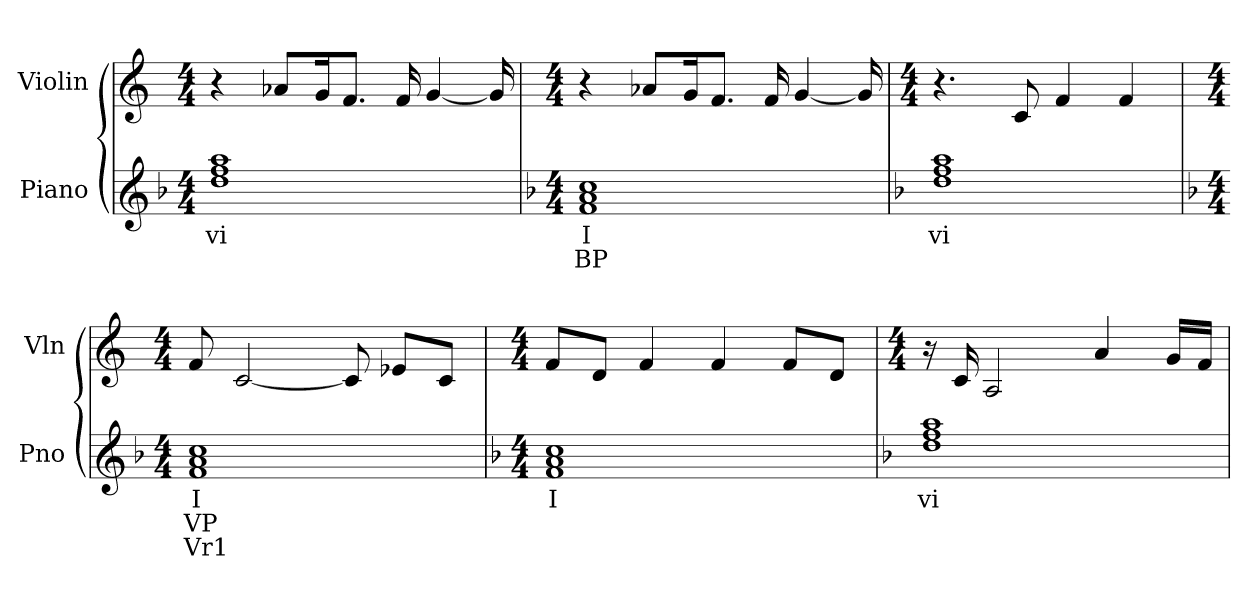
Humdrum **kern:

**kern	**text	**text	**text	**kern
*part2	*part2	*part2	*part2	*part1
*staff2	*staff2	*staff2	*staff2	*staff1
*I"Piano	*	*	*	*I"Violin
*I'Pno	*	*	*	*I'Vln
*k[b-]	*	*	*	*
*F:	*	*	*	*
*M4/4	*	*	*	*M4/4
=	=	=	=	=
1dd 1ff 1aa	vi	.	.	4r
.	.	.	.	8a-XL
.	.	.	.	16gK
.	.	.	.	8.fJ
.	.	.	.	16f
.	.	.	.	[4g
.	.	.	.	16g]
=	=	=	=	=
*k[b-]	*	*	*	*
*F:	*	*	*	*
*M4/4	*	*	*	*M4/4
1f 1a 1cc	I	BP	.	4r
.	.	.	.	8a-XL
.	.	.	.	16gK
.	.	.	.	8.fJ
.	.	.	.	16f
.	.	.	.	[4g
.	.	.	.	16g]
=	=	=	=	=
*k[b-]	*	*	*	*
*F:	*	*	*	*
*	*	*	*	*M4/4
1dd 1ff 1aa	vi	.	.	4.r
.	.	.	.	8c
.	.	.	.	4f
.	.	.	.	4f
=	=	=	=	=
*k[b-]	*	*	*	*
*F:	*	*	*	*
*M4/4	*	*	*	*M4/4
1f 1a 1cc	I	VP	Vr1	8f
.	.	.	.	[2c
.	.	.	.	8c]
.	.	.	.	8e-XL
.	.	.	.	8cJ
=	=	=	=	=
*k[b-]	*	*	*	*
*F:	*	*	*	*
*M4/4	*	*	*	*M4/4
1f 1a 1cc	I	.	.	8fL
.	.	.	.	8dJ
.	.	.	.	4f
.	.	.	.	4f
.	.	.	.	8fL
.	.	.	.	8dJ
=	=	=	=	=
*k[b-]	*	*	*	*
*F:	*	*	*	*
*	*	*	*	*M4/4
1dd 1ff 1aa	vi	.	.	16r
.	.	.	.	16c
.	.	.	.	2A
.	.	.	.	4a
.	.	.	.	16gLL
.	.	.	.	16fJJ
=	=	=	=	=
*-	*-	*-	*-	*-
